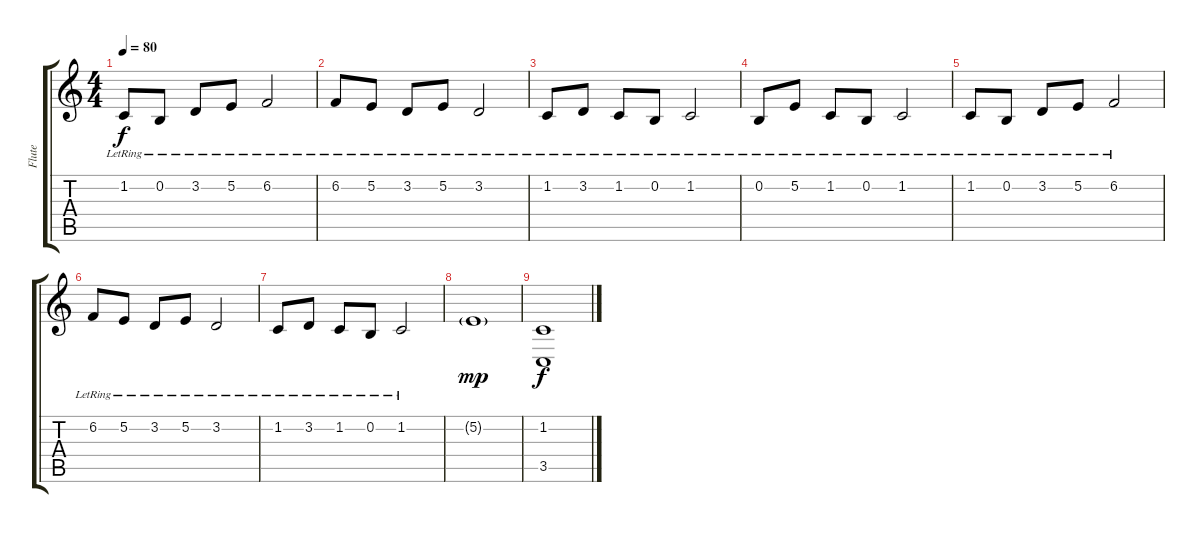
\track ("Flute" "Flute") {instrument flute}
\staff {score tabs}
\tuning (E4 B3 G3 D3 A2 E2) {hide}
\ts (4 4)
\tempo 80
\clef g2
\ks c
1.2{lr}.8{dy f} 0.2{lr}.8 3.2{lr}.8 5.2{lr}.8 6.2{lr}.2 |
6.2{lr}.8 5.2{lr}.8 3.2{lr}.8 5.2{lr}.8 3.2{lr}.2 |
1.2{lr}.8 3.2{lr}.8 1.2{lr}.8 0.2{lr}.8 1.2{lr}.2 |
0.2{lr}.8 5.2{lr}.8 1.2{lr}.8 0.2{lr}.8 1.2{lr}.2 |
1.2{lr}.8 0.2{lr}.8 3.2{lr}.8 5.2{lr}.8 6.2{lr}.2 |
6.2{lr}.8 5.2{lr}.8 3.2{lr}.8 5.2{lr}.8 3.2{lr}.2 |
1.2{lr}.8 3.2{lr}.8 1.2{lr}.8 0.2{lr}.8 1.2{lr}.2 |
5.2{g}.1{dy mp} |
(1.2 3.5).1{dy f}
